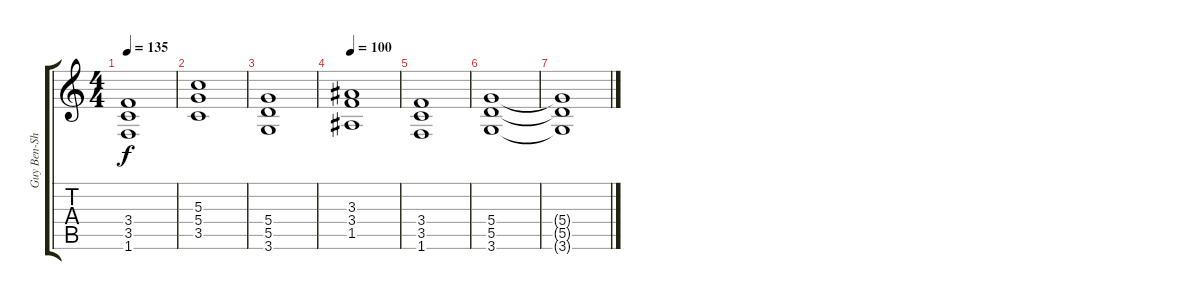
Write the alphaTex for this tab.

\track ("Guy Ben-Shitrit" "Guy Ben-Sh") {instrument acousticguitarsteel}
\staff {score tabs}
\tuning (E4 B3 G3 D3 A2 E2) {hide}
\ts (4 4)
\tempo 135
\clef g2
\ks c
(3.4 3.5 1.6).1{dy f} |
(5.3 5.4 3.5).1 |
(5.4 5.5 3.6).1 |
\tempo 100
(3.3 3.4 1.5).1 |
(3.4 3.5 1.6).1 |
(5.4 5.5 3.6).1{volume 0} |
(5.4{t} 5.5{t} 3.6{t}).1
